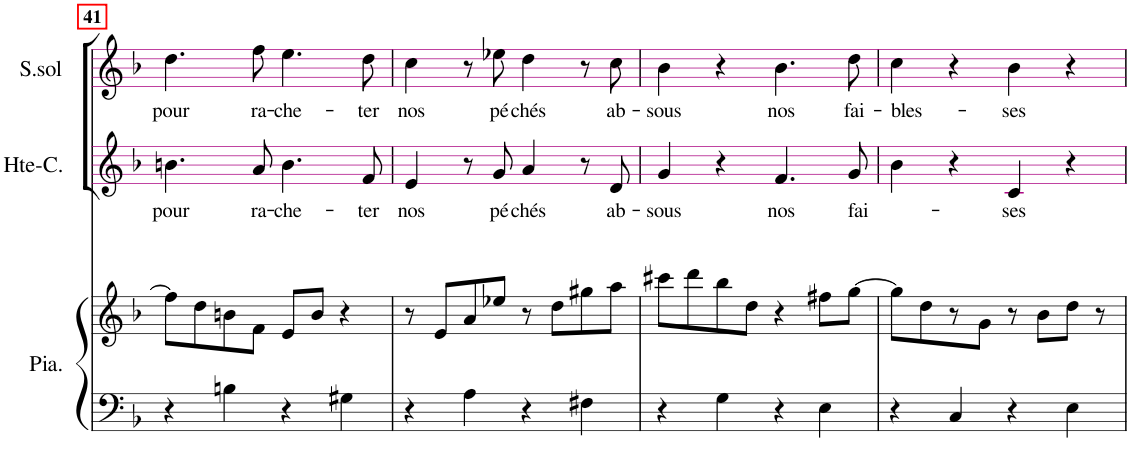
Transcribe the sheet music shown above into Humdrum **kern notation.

**kern	**kern	**kern	**text	**kern	**text
*part3	*part3	*part2	*part2	*part1	*part1
*staff4	*staff3	*staff2	*staff2	*staff1	*staff1
*I"Piano	*	*I"Hte-Contre	*	*I"Soprano solo	*
*I'Pia.	*	*I'Hte-C.	*	*I'S.sol	*
!!LO:PB:g=z
*clefF4	*clefG2	*clefG2	*	*clefG2	*
*k[b-]	*k[b-]	*k[b-]	*	*k[b-]	*
*M2/2	*M2/2	*M2/2	*	*M2/2	*
*met(c|)	*met(c|)	*met(c|)	*	*met(c|)	*
=41	=41	=41	=41	=41	=41
!	!	!	!LO:LY:b	!	!LO:LY:b
4r	8ff\L]	4.bn\	pour	4.dd\	pour
.	8dd\	.	.	.	.
4Bn\	8bn\	.	.	.	.
!	!	!	!LO:LY:b	!	!LO:LY:b
.	8f\J	8a/	ra-	8ff\	ra-
!	!	!	!LO:LY:b	!	!LO:LY:b
4r	8e/L	4.b\	-che-	4.ee\	-che-
.	8b/J	.	.	.	.
4G#X\	4r	.	.	.	.
!	!	!	!LO:LY:b	!	!LO:LY:b
.	.	8f/	-ter	8dd\	-ter
=42	=42	=42	=42	=42	=42
!	!	!	!LO:LY:b	!	!LO:LY:b
4r	8r	4e/	nos	4cc\	nos
.	8e/L	.	.	.	.
4A\	8a/	8r	.	8r	.
!	!	!	!LO:LY:b	!	!LO:LY:b
.	8ee-X/J	8g/	pé-	8ee-X\	pé-
!	!	!	!LO:LY:b	!	!LO:LY:b
4r	8r	4a/	-chés	4dd\	-chés
.	8dd\L	.	.	.	.
4F#X\	8gg#X\	8r	.	8r	.
!	!	!	!LO:LY:b	!	!LO:LY:b
.	8aa\J	8d/	ab-	8cc\	ab-
=43	=43	=43	=43	=43	=43
!	!	!	!LO:LY:b	!	!LO:LY:b
4r	8ccc#X\L	4g/	-sous	4b-\	-sous
.	8ddd\	.	.	.	.
4G\	8bb-\	4r	.	4r	.
.	8dd\J	.	.	.	.
!	!	!	!LO:LY:b	!	!LO:LY:b
4r	4r	4.f/	nos	4.b-\	nos
4E\	8ff#X\L	.	.	.	.
!	!	!	!LO:LY:b	!	!LO:LY:b
.	[8gg\J	8g/	fai-	8dd\	fai-
=44	=44	=44	=44	=44	=44
!	!	!	!	!	!LO:LY:b
4r	8gg\L]	4b-\	.	4cc\	-bles-
.	8dd\	.	.	.	.
4C/	8r	4r	.	4r	.
.	8g\J	.	.	.	.
!	!	!	!LO:LY:b	!	!LO:LY:b
4r	8r	4c/	-ses	4b-\	-ses
.	8b-\L	.	.	.	.
4E\	8dd\J	4r	.	4r	.
.	8r	.	.	.	.
=	=	=	=	=	=
*-	*-	*-	*-	*-	*-
